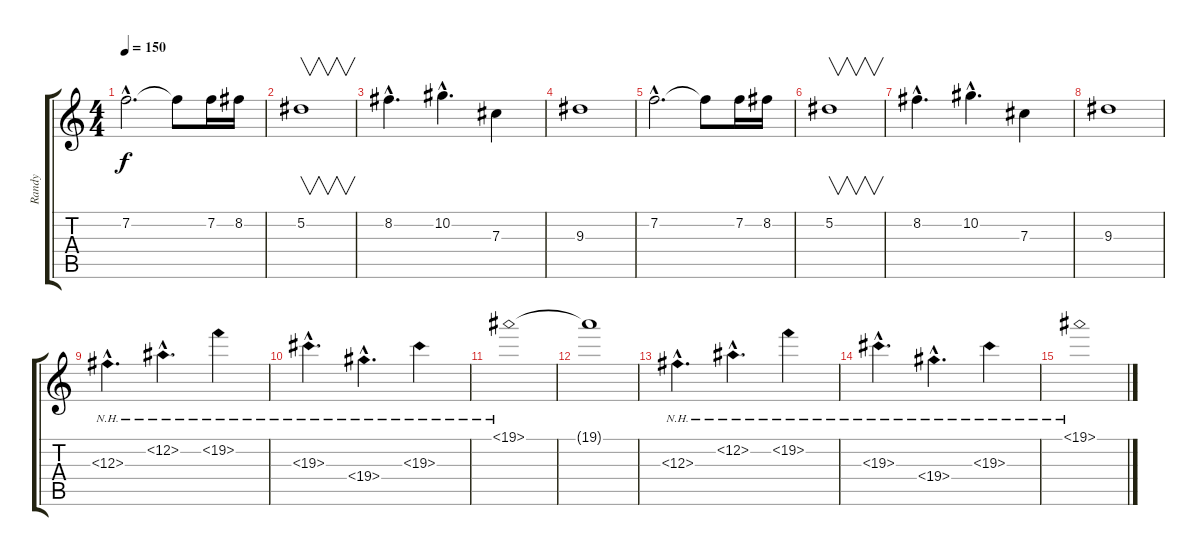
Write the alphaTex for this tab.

\track ("Randy" "Randy") {instrument acousticguitarsteel}
\staff {score tabs}
\tuning (Eb4 Bb3 Gb3 Db3 Ab2 Eb2) {hide}
\ts (4 4)
\tempo 150
\clef g2
\ks c
7.2{hac}.2{d dy f} 7.2{t}.8 7.2.16 8.2.16 |
5.2.1{v} |
8.2{hac}.4{d} 10.2{hac}.4{d} 7.3.4 |
9.3.1 |
7.2{hac}.2{d} 7.2{t}.8 7.2.16 8.2.16 |
5.2.1{v} |
8.2{hac}.4{d} 10.2{hac}.4{d} 7.3.4 |
9.3.1 |
12.3{nh hac}.4{d} 12.2{nh hac}.4{d} 19.2{nh}.4 |
19.3{nh hac}.4{d} 19.4{nh hac}.4{d} 19.3{nh}.4 |
19.1{nh}.1 |
19.1{t}.1 |
12.3{nh hac}.4{d} 12.2{nh hac}.4{d} 19.2{nh}.4 |
19.3{nh hac}.4{d} 19.4{nh hac}.4{d} 19.3{nh}.4 |
19.1{nh}.1
